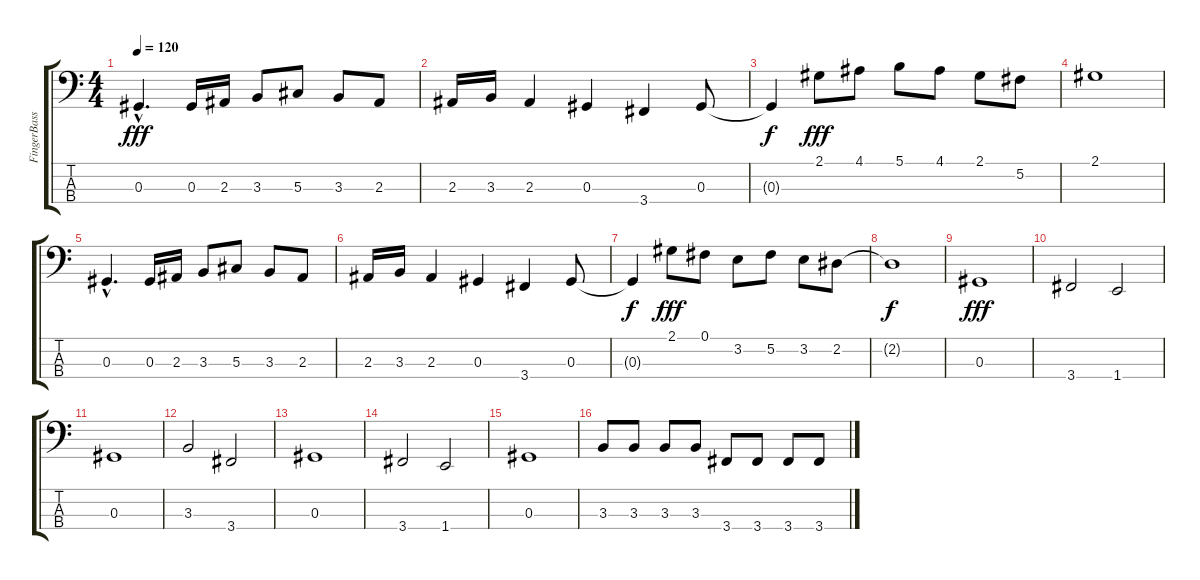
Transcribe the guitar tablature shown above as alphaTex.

\track ("FingerBass" "FingerBass") {instrument electricbassfinger}
\staff {score tabs}
\tuning (Gb2 Db2 Ab1 Eb1) {hide}
\ts (4 4)
\tempo 120
\clef f4
\ks c
0.3{hac}.4{d dy fff} 0.3.16 2.3.16 3.3.8 5.3.8 3.3.8 2.3.8 |
2.3.16 3.3.16 2.3.4 0.3.4 3.4.4 0.3.8 |
0.3{t}.4{dy f} 2.1.8{dy fff} 4.1.8 5.1.8 4.1.8 2.1.8 5.2.8 |
2.1.1 |
0.3{hac}.4{d} 0.3.16 2.3.16 3.3.8 5.3.8 3.3.8 2.3.8 |
2.3.16 3.3.16 2.3.4 0.3.4 3.4.4 0.3.8 |
0.3{t}.4{dy f} 2.1.8{dy fff} 0.1.8 3.2.8 5.2.8 3.2.8 2.2.8 |
2.2{t}.1{dy f} |
0.3.1{dy fff} |
3.4.2 1.4.2 |
0.3.1 |
3.3.2 3.4.2 |
0.3.1 |
3.4.2 1.4.2 |
0.3.1 |
3.3.8 3.3.8 3.3.8 3.3.8 3.4.8 3.4.8 3.4.8 3.4.8
